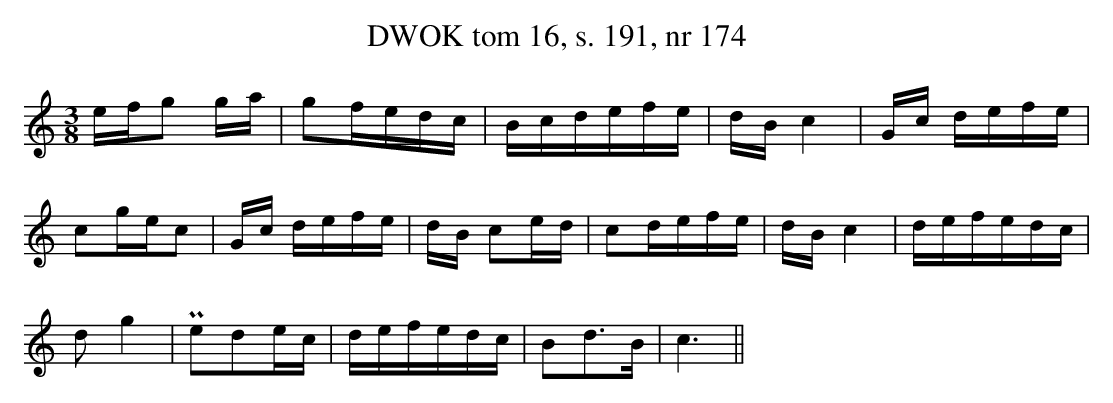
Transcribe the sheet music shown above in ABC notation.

X:1
T: DWOK tom 16, s. 191, nr 174
L: 1/16
M: 3/8
K: C
efg2 ga | g2fedc | Bcdefe | dB c4 | Gc defe |
c2gec2 | Gc defe | dB c2ed | c2defe | dB c4 | defedc |
d2 g4 | Pe2d2ec | defedc | B2d3B | c6 ||
